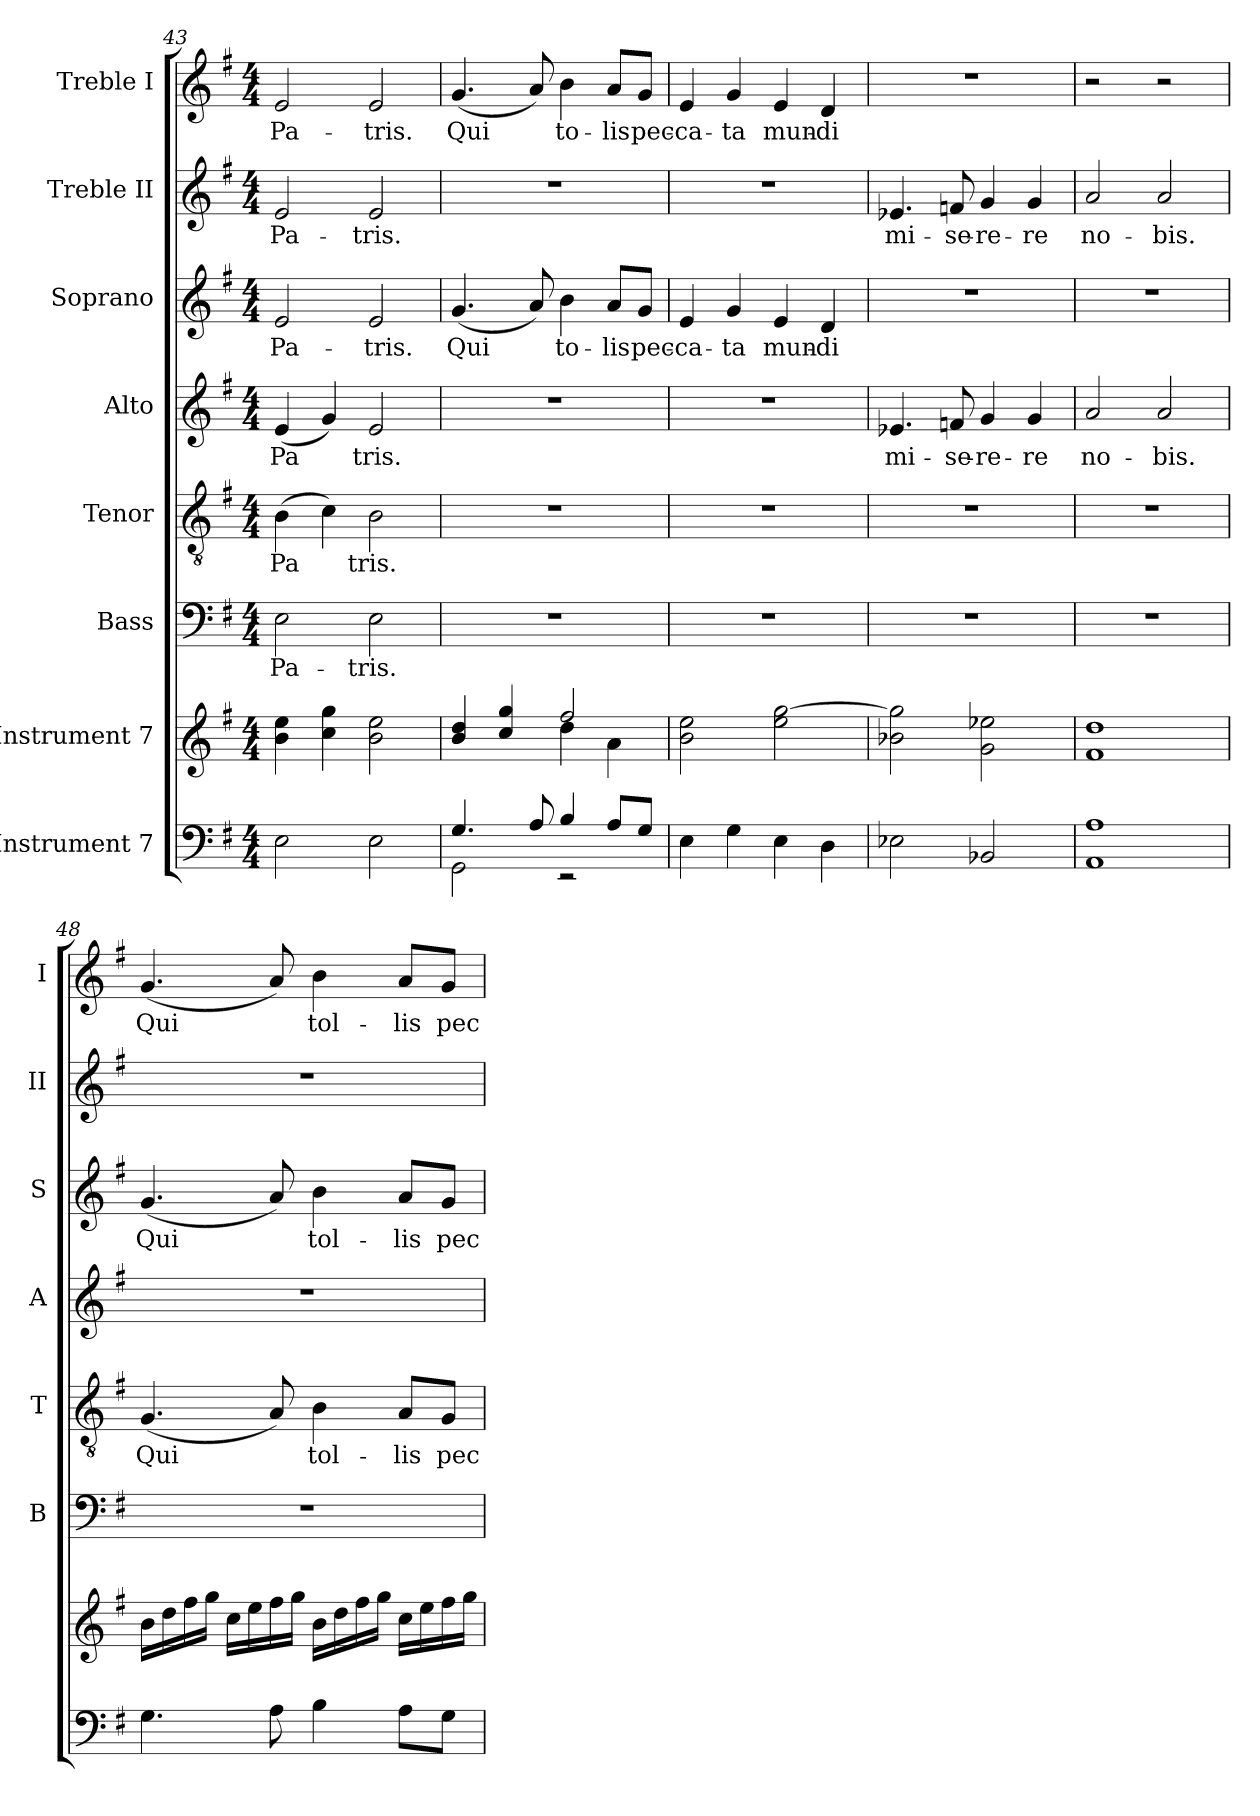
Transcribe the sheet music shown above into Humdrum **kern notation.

**kern	**kern	**kern	**text	**kern	**text	**kern	**text	**kern	**text	**kern	**text	**kern	**text
*part8	*part7	*part6	*part6	*part5	*part5	*part4	*part4	*part3	*part3	*part2	*part2	*part1	*part1
*staff8	*staff7	*staff6	*staff6	*staff5	*staff5	*staff4	*staff4	*staff3	*staff3	*staff2	*staff2	*staff1	*staff1
*I"Instrument 7	*I"Instrument 7	*I"Bass	*	*I"Tenor	*	*I"Alto	*	*I"Soprano	*	*I"Treble II	*	*I"Treble I	*
*	*	*I'B	*	*I'T	*	*I'A	*	*I'S	*	*I'II	*	*I'I	*
*clefF4	*clefG2	*clefF4	*	*clefGv2	*	*clefG2	*	*clefG2	*	*clefG2	*	*clefG2	*
*k[f#]	*k[f#]	*k[f#]	*	*k[f#]	*	*k[f#]	*	*k[f#]	*	*k[f#]	*	*k[f#]	*
*G:	*G:	*G:	*	*G:	*	*G:	*	*G:	*	*G:	*	*G:	*
*M4/4	*M4/4	*M4/4	*	*M4/4	*	*M4/4	*	*M4/4	*	*M4/4	*	*M4/4	*
=43	=43	=43	=43	=43	=43	=43	=43	=43	=43	=43	=43	=43	=43
!	!	!	!LO:LY:b:cj	!	!LO:LY:b:cj	!	!LO:LY:b:cj	!	!LO:LY:b:cj	!	!LO:LY:b:cj	!	!LO:LY:b:cj
2E\	4b\ 4ee\	2E\	Pa-	(>4B\	Pa-	(<4e/	Pa-	2e/	Pa-	2e/	Pa-	2e/	Pa-
!	!	!	!	!	!LO:LY:b:cj	!	!LO:LY:b:cj	!	!	!	!	!	!
.	4cc\ 4gg\	.	.	4c\)	--	4g/)	--	.	.	.	.	.	.
!	!	!	!LO:LY:b:cj	!	!LO:LY:b:cj	!	!LO:LY:b:cj	!	!LO:LY:b:cj	!	!LO:LY:b:cj	!	!LO:LY:b:cj
2E\	2b\ 2ee\	2E\	-tris.	2B\	-tris.	2e/	-tris.	2e/	-tris.	2e/	-tris.	2e/	-tris.
=44	=44	=44	=44	=44	=44	=44	=44	=44	=44	=44	=44	=44	=44
*^	*^	*	*	*	*	*	*	*	*	*	*	*	*
!	!	!	!	!	!	!	!	!	!	!	!LO:LY:b:cj	!	!	!	!LO:LY:b:cj
4.G/	2GG\	4dd/ 4b/	2ryy	1r	.	1r	.	1r	.	(<4.g/	Qui-	1r	.	(<4.g/	Qui-
.	.	4cc/ 4gg/	.	.	.	.	.	.	.	.	.	.	.	.	.
!	!	!	!	!	!	!	!	!	!	!	!LO:LY:b:cj	!	!	!	!LO:LY:b:cj
8A/	.	.	.	.	.	.	.	.	.	8a/)	--	.	.	8a/)	--
!	!	!	!	!	!	!	!	!	!	!	!LO:LY:b:cj	!	!	!	!LO:LY:b:cj
4B/	2r	2ff#/	4dd\	.	.	.	.	.	.	4b\	-to-	.	.	4b\	-to-
!	!	!	!	!	!	!	!	!	!	!	!LO:LY:b:cj	!	!	!	!LO:LY:b:cj
8A/L	.	.	4a\	.	.	.	.	.	.	8a/L	-lis	.	.	8a/L	-lis
!	!	!	!	!	!	!	!	!	!	!	!LO:LY:b:cj	!	!	!	!LO:LY:b:cj
8G/J	.	.	.	.	.	.	.	.	.	8g/J	pec-	.	.	8g/J	pec-
*v	*v	*	*	*	*	*	*	*	*	*	*	*	*	*	*
*	*v	*v	*	*	*	*	*	*	*	*	*	*	*	*
!!LO:PB:g=z
=45	=45	=45	=45	=45	=45	=45	=45	=45	=45	=45	=45	=45	=45
!	!	!	!	!	!	!	!	!	!LO:LY:b:cj	!	!	!	!LO:LY:b:cj
4E\	2ee\ 2b\	1r	.	1r	.	1r	.	4e/	-ca-	1r	.	4e/	-ca-
!	!	!	!	!	!	!	!	!	!LO:LY:b:cj	!	!	!	!LO:LY:b:cj
4G\	.	.	.	.	.	.	.	4g/	-ta	.	.	4g/	-ta
!	!	!	!	!	!	!	!	!	!LO:LY:b:cj	!	!	!	!LO:LY:b:cj
4E\	2ee\ [>2gg\	.	.	.	.	.	.	4e/	mun-	.	.	4e/	mun-
!	!	!	!	!	!	!	!	!	!LO:LY:b:cj	!	!	!	!LO:LY:b:cj
4D\	.	.	.	.	.	.	.	4d/	-di	.	.	4d/	-di
=46	=46	=46	=46	=46	=46	=46	=46	=46	=46	=46	=46	=46	=46
!	!	!	!	!	!	!	!LO:LY:b:cj	!	!	!	!LO:LY:b:cj	!	!
2E-X\	2b-X\ 2gg\]	1r	.	1r	.	4.e-X/	mi-	1r	.	4.e-X/	mi-	1r	.
!	!	!	!	!	!	!	!LO:LY:b:cj	!	!	!	!LO:LY:b:cj	!	!
.	.	.	.	.	.	8fn/	-se-	.	.	8fn/	-se-	.	.
!	!	!	!	!	!	!	!LO:LY:b:cj	!	!	!	!LO:LY:b:cj	!	!
2BB-X/	2g\ 2ee-X\	.	.	.	.	4g/	-re-	.	.	4g/	-re-	.	.
!	!	!	!	!	!	!	!LO:LY:b:cj	!	!	!	!LO:LY:b:cj	!	!
.	.	.	.	.	.	4g/	-re	.	.	4g/	-re	.	.
=47	=47	=47	=47	=47	=47	=47	=47	=47	=47	=47	=47	=47	=47
!	!	!	!	!	!	!	!LO:LY:b:cj	!	!	!	!LO:LY:b:cj	!	!
1A 1AA	1f# 1dd	1r	.	1r	.	2a/	no-	1r	.	2a/	no-	2r	.
!	!	!	!	!	!	!	!LO:LY:b:cj	!	!	!	!LO:LY:b:cj	!	!
.	.	.	.	.	.	2a/	-bis.	.	.	2a/	-bis.	2r	.
=48	=48	=48	=48	=48	=48	=48	=48	=48	=48	=48	=48	=48	=48
!	!	!	!	!	!LO:LY:b:cj	!	!	!	!LO:LY:b:cj	!	!	!	!LO:LY:b:cj
4.G\	16b\L	1r	.	(<4.G/	Qui-	1r	.	(<4.g/	Qui-	1r	.	(<4.g/	Qui-
.	16dd\	.	.	.	.	.	.	.	.	.	.	.	.
.	16ff#\	.	.	.	.	.	.	.	.	.	.	.	.
.	16gg\J	.	.	.	.	.	.	.	.	.	.	.	.
.	16cc\L	.	.	.	.	.	.	.	.	.	.	.	.
.	16ee\	.	.	.	.	.	.	.	.	.	.	.	.
!	!	!	!	!	!LO:LY:b:cj	!	!	!	!LO:LY:b:cj	!	!	!	!LO:LY:b:cj
8A\	16ff#\	.	.	8A/)	--	.	.	8a/)	--	.	.	8a/)	--
.	16gg\J	.	.	.	.	.	.	.	.	.	.	.	.
!	!	!	!	!	!LO:LY:b:cj	!	!	!	!LO:LY:b:cj	!	!	!	!LO:LY:b:cj
4B\	16b\L	.	.	4B\	-tol-	.	.	4b\	-tol-	.	.	4b\	-tol-
.	16dd\	.	.	.	.	.	.	.	.	.	.	.	.
.	16ff#\	.	.	.	.	.	.	.	.	.	.	.	.
.	16gg\J	.	.	.	.	.	.	.	.	.	.	.	.
!	!	!	!	!	!LO:LY:b:cj	!	!	!	!LO:LY:b:cj	!	!	!	!LO:LY:b:cj
8A\L	16cc\L	.	.	8A/L	-lis	.	.	8a/L	-lis	.	.	8a/L	-lis
.	16ee\	.	.	.	.	.	.	.	.	.	.	.	.
!	!	!	!	!	!LO:LY:b:cj	!	!	!	!LO:LY:b:cj	!	!	!	!LO:LY:b:cj
8G\J	16ff#\	.	.	8G/J	pec-	.	.	8g/J	pec-	.	.	8g/J	pec-
.	16gg\J	.	.	.	.	.	.	.	.	.	.	.	.
=	=	=	=	=	=	=	=	=	=	=	=	=	=
*-	*-	*-	*-	*-	*-	*-	*-	*-	*-	*-	*-	*-	*-
